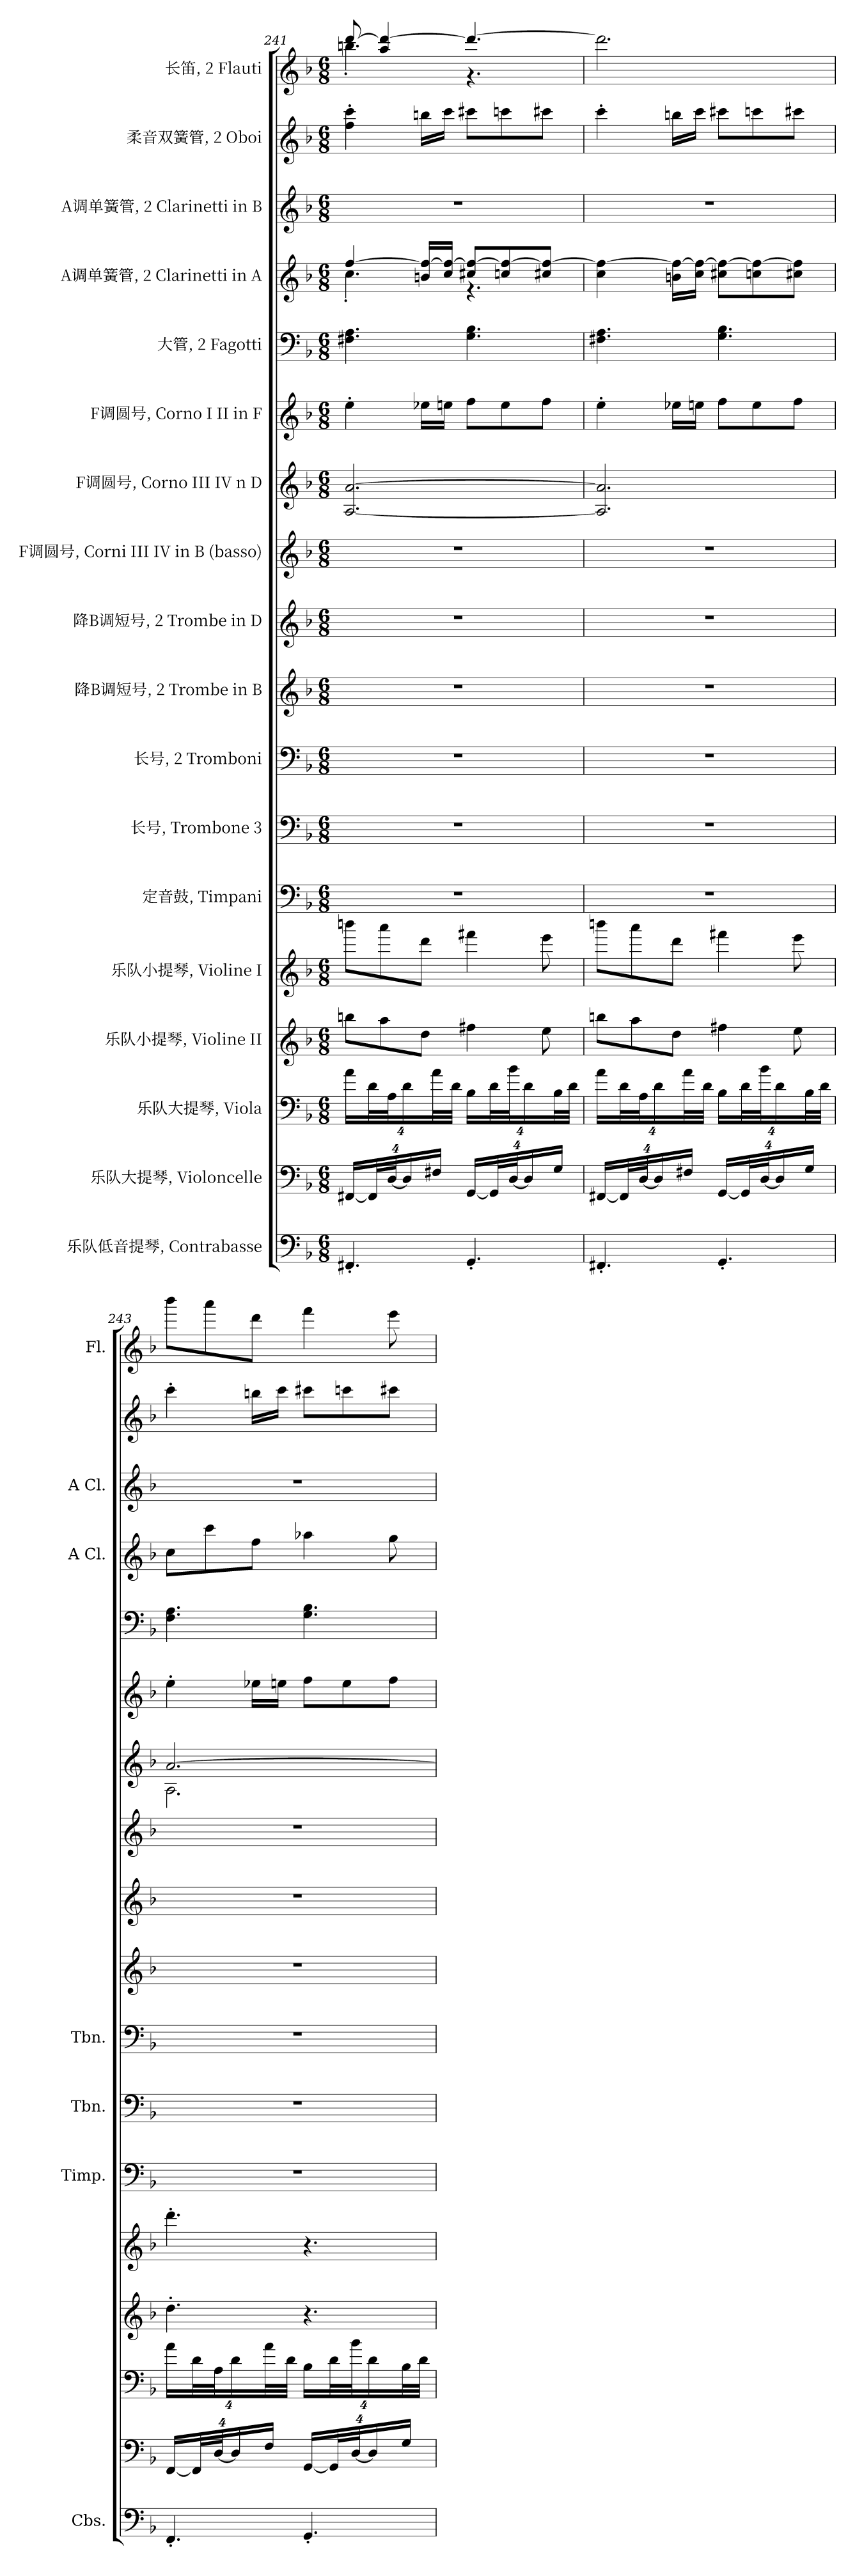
**kern	**kern	**kern	**kern	**kern	**kern	**kern	**kern	**kern	**kern	**kern	**kern	**kern	**kern	**kern	**kern	**kern	**kern
*part18	*part17	*part16	*part15	*part14	*part13	*part12	*part11	*part10	*part9	*part8	*part7	*part6	*part5	*part4	*part3	*part2	*part1
*staff18	*staff17	*staff16	*staff15	*staff14	*staff13	*staff12	*staff11	*staff10	*staff9	*staff8	*staff7	*staff6	*staff5	*staff4	*staff3	*staff2	*staff1
*I"乐队低音提琴, Contrabasse	*I"乐队大提琴, Violoncelle	*I"乐队大提琴, Viola	*I"乐队小提琴, Violine II	*I"乐队小提琴, Violine I	*I"定音鼓, Timpani	*I"长号, Trombone 3	*I"长号, 2 Tromboni	*I"降B调短号, 2 Trombe in B	*I"降B调短号, 2 Trombe in D	*I"F调圆号, Corni III IV in B (basso)	*I"F调圆号, Corno III IV n D	*I"F调圆号, Corno I II in F	*I"大管, 2 Fagotti	*I"A调单簧管, 2 Clarinetti in A	*I"A调单簧管, 2 Clarinetti in B	*I"柔音双簧管, 2 Oboi	*I"长笛, 2 Flauti
*I'Cbs.	*	*	*	*	*I'Timp.	*I'Tbn.	*I'Tbn.	*	*	*	*	*	*	*I'A Cl.	*I'A Cl.	*	*I'Fl.
!!LO:PB:g=z
*clefF4	*clefF4	*clefF4	*clefG2	*clefG2	*clefF4	*clefF4	*clefF4	*clefG2	*clefG2	*clefG2	*clefG2	*clefG2	*clefF4	*clefG2	*clefG2	*clefG2	*clefG2
*ITrd7c12	*	*	*	*	*	*	*	*ITrd1c2	*ITrd1c2	*ITrd4c7	*ITrd4c7	*ITrd4c7	*	*ITrd2c3	*ITrd2c3	*ITrd2c3	*
*k[b-]	*k[b-]	*k[b-]	*k[b-]	*k[b-]	*k[b-]	*k[b-]	*k[b-]	*k[b-e-a-]	*k[b-e-a-]	*k[b-e-]	*k[b-e-]	*k[b-e-]	*k[b-]	*k[f#c#]	*k[f#c#]	*k[f#c#]	*k[b-]
*M6/8	*M6/8	*M6/8	*M6/8	*M6/8	*M6/8	*M6/8	*M6/8	*M6/8	*M6/8	*M6/8	*M6/8	*M6/8	*M6/8	*M6/8	*M6/8	*M6/8	*M6/8
*MM91	*MM91	*MM91	*MM91	*MM91	*MM91	*MM91	*MM91	*MM91	*MM91	*MM91	*MM91	*MM91	*MM91	*MM91	*MM91	*MM91	*MM91
*	*Xbrackettup	*Xbrackettup	*	*	*	*	*	*	*	*	*	*	*	*	*	*	*
=241	=241	=241	=241	=241	=241	=241	=241	=241	=241	=241	=241	=241	=241	=241	=241	=241	=241
*	*	*	*	*	*	*	*	*	*	*	*	*	*	*^	*	*	*^
4.FFF#X'/	[32%3FF#X/L	32%3a\L	8bbn\L	8bbbn\L	2.r	2.r	2.r	2.r	2.r	2.r	[2.D/ [2.d/	4a'\	4.F#X\ 4.A\	[4dd/	4.a'\	2.r	4dd\' 4aa\'	[8ddd/	4.bbn'\
.	64%3FF#/L]	64%3d\L	.	.	.	.	.	.	.	.	.	.	.	.	.	.	.	.	.
*	*	*	*	*	*	*	*	*	*	*	*	*	*	*	*	*	*	*MM98	*
.	.	.	8aa\	8aaa\	.	.	.	.	.	.	.	.	.	.	.	.	.	4aa/ 4ddd/_	.
.	[64%3D/J	64%3A\J	.	.	.	.	.	.	.	.	.	.	.	.	.	.	.	.	.
.	32%3D/]	32%3d\	.	.	.	.	.	.	.	.	.	.	.	.	.	.	.	.	.
.	.	.	8dd\J	8ddd\J	.	.	.	.	.	.	.	16a-X\LL	.	16g#X/ 16dd/_LL	.	.	16gg#X\LL	.	.
.	32%3F#X/J	64%3a\L	.	.	.	.	.	.	.	.	.	.	.	.	.	.	.	.	.
.	.	.	.	.	.	.	.	.	.	.	.	16an\JJ	.	16a/ 16dd/_JJ	.	.	16aa\JJ	.	.
.	.	64%3d\JJ	.	.	.	.	.	.	.	.	.	.	.	.	.	.	.	.	.
*	*	*	*	*	*	*	*	*	*	*	*	*	*	*	*	*	*	*MM93	*
4.GGG'/	[32%3GG/L	32%3B-\L	4ff#X\	4fff#X\	.	.	.	.	.	.	.	8b-\L	4.G\ 4.B-\	8a#X/ 8dd/_L	4.r	.	8aa#X\L	4.ddd/_	4.r
.	64%3GG/L]	64%3d\L	.	.	.	.	.	.	.	.	.	.	.	.	.	.	.	.	.
.	.	.	.	.	.	.	.	.	.	.	.	8a\	.	8an/ 8dd/_	.	.	8aan\	.	.
.	[64%3D/J	64%3b-\J	.	.	.	.	.	.	.	.	.	.	.	.	.	.	.	.	.
.	32%3D/]	32%3d\	.	.	.	.	.	.	.	.	.	.	.	.	.	.	.	.	.
.	.	.	8ee\	8eee\	.	.	.	.	.	.	.	8b-\J	.	8a#X/ 8dd/_J	.	.	8aa#X\J	.	.
.	32%3G/J	64%3B-\L	.	.	.	.	.	.	.	.	.	.	.	.	.	.	.	.	.
.	.	64%3d\JJ	.	.	.	.	.	.	.	.	.	.	.	.	.	.	.	.	.
*	*	*	*	*	*	*	*	*	*	*	*	*	*	*v	*v	*	*	*v	*v
=242	=242	=242	=242	=242	=242	=242	=242	=242	=242	=242	=242	=242	=242	=242	=242	=242	=242
*	*	*	*	*	*	*	*	*	*	*	*	*	*	*	*	*	*MM90
4.FFF#X'/	[32%3FF#X/L	32%3a\L	8bbn\L	8bbbn\L	2.r	2.r	2.r	2.r	2.r	2.r	2.D/] 2.d/]	4a'\	4.F#X\ 4.A\	4a\ 4dd\_	2.r	4aa'\	2.ddd\]
.	64%3FF#/L]	64%3d\L	.	.	.	.	.	.	.	.	.	.	.	.	.	.	.
.	.	.	8aa\	8aaa\	.	.	.	.	.	.	.	.	.	.	.	.	.
.	[64%3D/J	64%3A\J	.	.	.	.	.	.	.	.	.	.	.	.	.	.	.
.	32%3D/]	32%3d\	.	.	.	.	.	.	.	.	.	.	.	.	.	.	.
.	.	.	8dd\J	8ddd\J	.	.	.	.	.	.	.	16a-X\LL	.	16g#X\ 16dd\_LL	.	16gg#X\LL	.
.	32%3F#X/J	64%3a\L	.	.	.	.	.	.	.	.	.	.	.	.	.	.	.
.	.	.	.	.	.	.	.	.	.	.	.	16an\JJ	.	16a\ 16dd\_JJ	.	16aa\JJ	.
.	.	64%3d\JJ	.	.	.	.	.	.	.	.	.	.	.	.	.	.	.
4.GGG'/	[32%3GG/L	32%3B-\L	4ff#X\	4fff#X\	.	.	.	.	.	.	.	8b-\L	4.G\ 4.B-\	8a#X\ 8dd\_L	.	8aa#X\L	.
.	64%3GG/L]	64%3d\L	.	.	.	.	.	.	.	.	.	.	.	.	.	.	.
.	.	.	.	.	.	.	.	.	.	.	.	8a\	.	8an\ 8dd\_	.	8aan\	.
.	[64%3D/J	64%3b-\J	.	.	.	.	.	.	.	.	.	.	.	.	.	.	.
.	32%3D/]	32%3d\	.	.	.	.	.	.	.	.	.	.	.	.	.	.	.
.	.	.	8ee\	8eee\	.	.	.	.	.	.	.	8b-\J	.	8a#X\ 8dd\]J	.	8aa#X\J	.
.	32%3G/J	64%3B-\L	.	.	.	.	.	.	.	.	.	.	.	.	.	.	.
.	.	64%3d\JJ	.	.	.	.	.	.	.	.	.	.	.	.	.	.	.
!!LO:PB:g=z
=243	=243	=243	=243	=243	=243	=243	=243	=243	=243	=243	=243	=243	=243	=243	=243	=243	=243
*	*	*	*	*	*	*	*	*	*	*	*	*	*	*	*	*	*MM93
*	*	*	*	*	*	*	*	*	*	*	*^	*	*	*	*	*	*
4.FFF'/	[32%3FF/L	32%3a\L	4.dd'\	4.ddd'\	2.r	2.r	2.r	2.r	2.r	2.r	[2.d/	2.D\	4a'\	4.F\ 4.A\	8a\L	2.r	4aa'\	8bbb-\L
.	64%3FF/L]	64%3d\L	.	.	.	.	.	.	.	.	.	.	.	.	.	.	.	.
.	.	.	.	.	.	.	.	.	.	.	.	.	.	.	8aa\	.	.	8aaa\
.	[64%3D/J	64%3A\J	.	.	.	.	.	.	.	.	.	.	.	.	.	.	.	.
.	32%3D/]	32%3d\	.	.	.	.	.	.	.	.	.	.	.	.	.	.	.	.
.	.	.	.	.	.	.	.	.	.	.	.	.	16a-X\LL	.	8dd\J	.	16gg#X\LL	8ddd\J
.	32%3F/J	64%3a\L	.	.	.	.	.	.	.	.	.	.	.	.	.	.	.	.
.	.	.	.	.	.	.	.	.	.	.	.	.	16an\JJ	.	.	.	16aa\JJ	.
.	.	64%3d\JJ	.	.	.	.	.	.	.	.	.	.	.	.	.	.	.	.
*	*	*	*	*	*	*	*	*	*	*	*	*	*	*	*	*	*	*MM91
4.GGG'/	[32%3GG/L	32%3B-\L	4.r	4.r	.	.	.	.	.	.	.	.	8b-\L	4.G\ 4.B-\	4ffn\	.	8aa#X\L	4fff\
.	64%3GG/L]	64%3d\L	.	.	.	.	.	.	.	.	.	.	.	.	.	.	.	.
.	.	.	.	.	.	.	.	.	.	.	.	.	8a\	.	.	.	8aan\	.
.	[64%3D/J	64%3b-\J	.	.	.	.	.	.	.	.	.	.	.	.	.	.	.	.
.	32%3D/]	32%3d\	.	.	.	.	.	.	.	.	.	.	.	.	.	.	.	.
.	.	.	.	.	.	.	.	.	.	.	.	.	8b-\J	.	8ee\	.	8aa#X\J	8eee\
.	32%3G/J	64%3B-\L	.	.	.	.	.	.	.	.	.	.	.	.	.	.	.	.
.	.	64%3d\JJ	.	.	.	.	.	.	.	.	.	.	.	.	.	.	.	.
*	*	*	*	*	*	*	*	*	*	*	*v	*v	*	*	*	*	*	*
=	=	=	=	=	=	=	=	=	=	=	=	=	=	=	=	=	=
*-	*-	*-	*-	*-	*-	*-	*-	*-	*-	*-	*-	*-	*-	*-	*-	*-	*-
